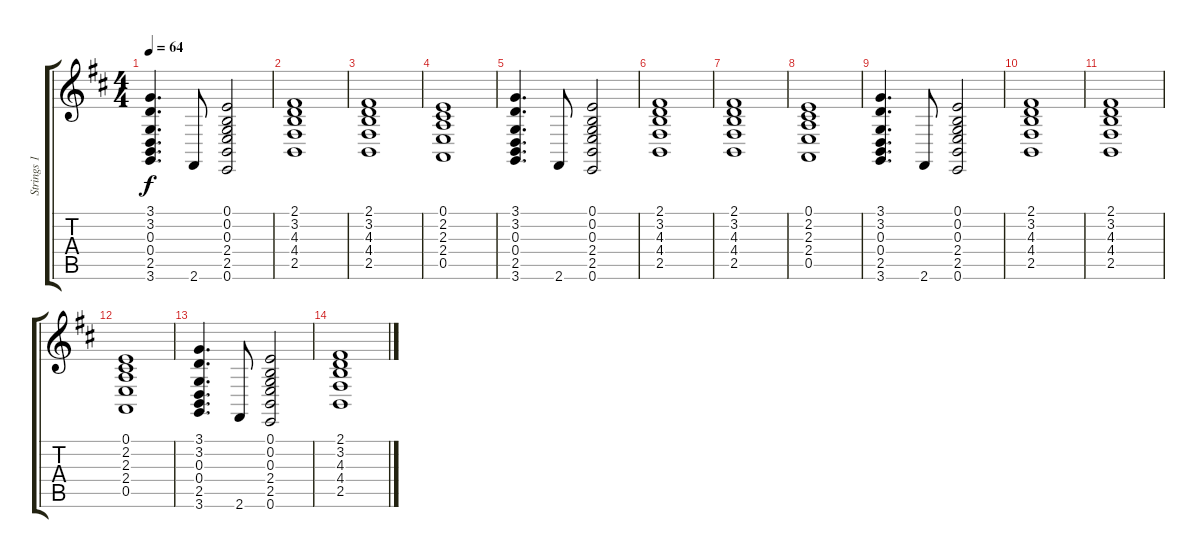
\track ("Strings 1" "Strings 1") {instrument synthstrings1}
\staff {score tabs}
\tuning (E4 B3 G3 D3 A2 E2) {hide}
\ts (4 4)
\tempo 64
\clef g2
\ks d
(3.1 3.2 0.3 0.4 2.5 3.6).4{d dy f} 2.6.8 (0.1 0.2 0.3 2.4 2.5 0.6).2 |
(2.1 3.2 4.3 4.4 2.5).1 |
(2.1 3.2 4.3 4.4 2.5).1 |
(0.1 2.2 2.3 2.4 0.5).1 |
(3.1 3.2 0.3 0.4 2.5 3.6).4{d} 2.6.8 (0.1 0.2 0.3 2.4 2.5 0.6).2 |
(2.1 3.2 4.3 4.4 2.5).1 |
(2.1 3.2 4.3 4.4 2.5).1 |
(0.1 2.2 2.3 2.4 0.5).1 |
(3.1 3.2 0.3 0.4 2.5 3.6).4{d} 2.6.8 (0.1 0.2 0.3 2.4 2.5 0.6).2 |
(2.1 3.2 4.3 4.4 2.5).1 |
(2.1 3.2 4.3 4.4 2.5).1 |
(0.1 2.2 2.3 2.4 0.5).1{volume 12} |
(3.1 3.2 0.3 0.4 2.5 3.6).4{d volume 12} 2.6.8{volume 12} (0.1 0.2 0.3 2.4 2.5 0.6).2{volume 5} |
(2.1 3.2 4.3 4.4 2.5).1{volume 5}
